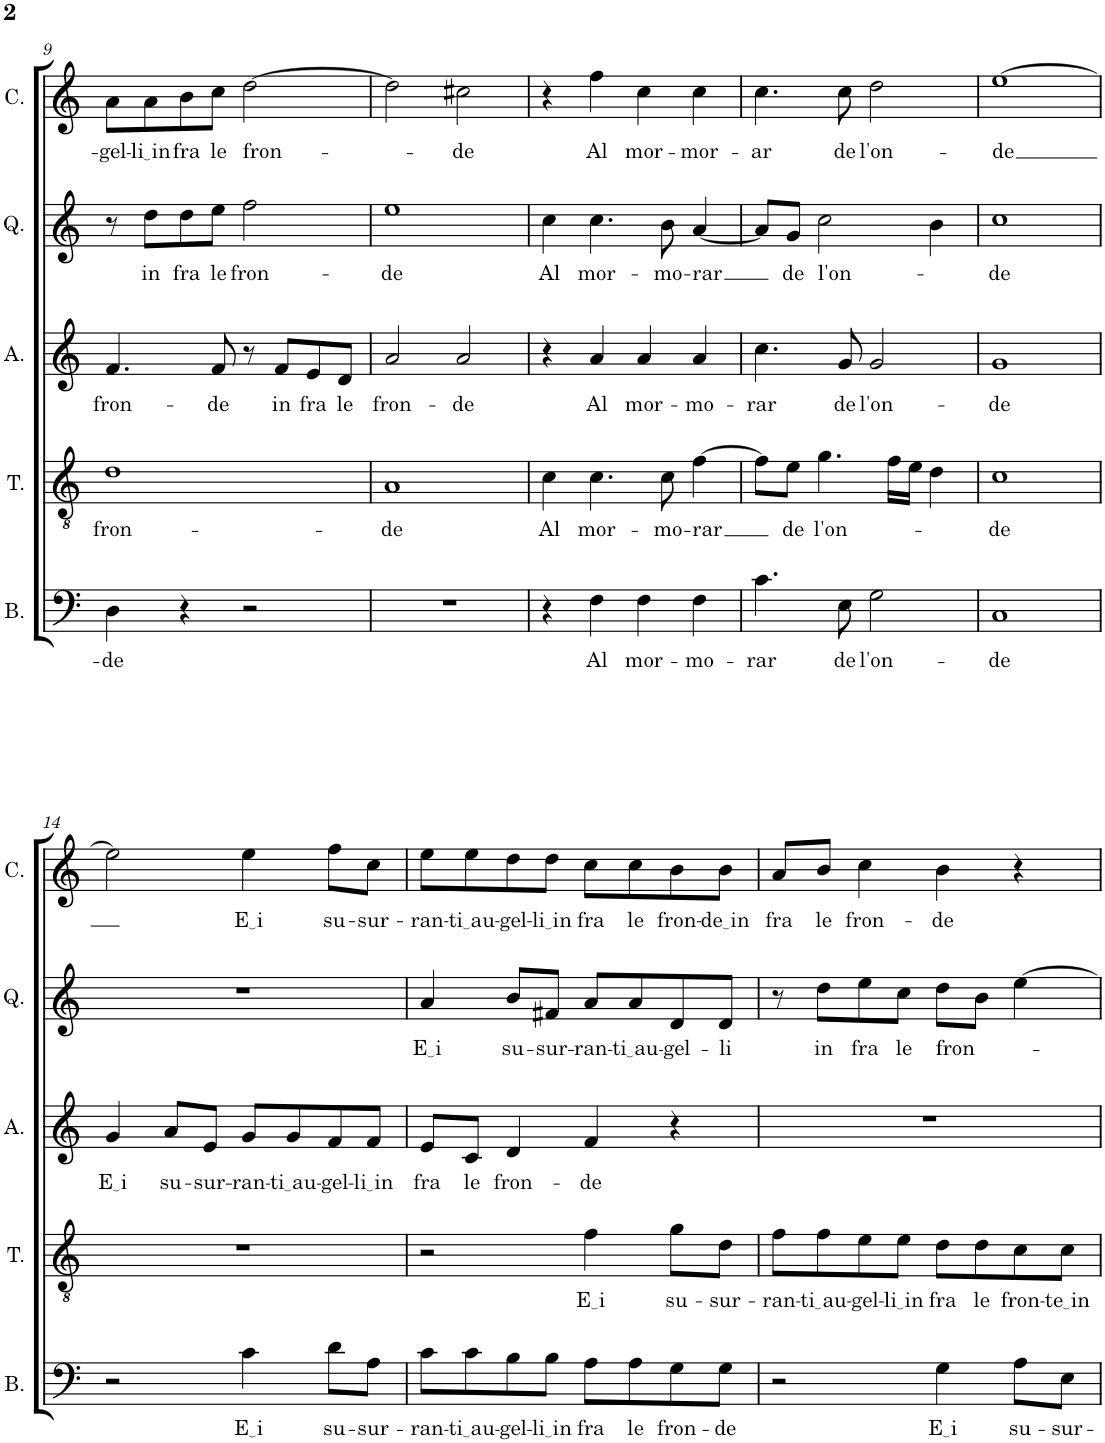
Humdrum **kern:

**kern	**text	**kern	**text	**kern	**text	**kern	**text	**kern	**text
*part5	*part5	*part4	*part4	*part3	*part3	*part2	*part2	*part1	*part1
*staff5	*staff5	*staff4	*staff4	*staff3	*staff3	*staff2	*staff2	*staff1	*staff1
*I"Bass	*	*I"Tenor	*	*I"Alto	*	*I"Quinto	*	*I"Canto	*
*I'B.	*	*I'T.	*	*I'A.	*	*I'Q.	*	*I'C.	*
!!LO:PB:g=z
*clefF4	*	*clefGv2	*	*clefG2	*	*clefG2	*	*clefG2	*
*k[]	*	*k[]	*	*k[]	*	*k[]	*	*k[]	*
*M4/4	*	*M4/4	*	*M4/4	*	*M4/4	*	*M4/4	*
*met(c)	*	*met(c)	*	*met(c)	*	*met(c)	*	*met(c)	*
=9	=9	=9	=9	=9	=9	=9	=9	=9	=9
!	!LO:LY:b	!	!LO:LY:b	!	!LO:LY:b	!	!	!	!LO:LY:b
4D\	-de	1d	fron-	4.f/	fron-	8r	.	8a\L	-gel-
!	!	!	!	!	!	!	!LO:LY:b	!	!LO:LY:b
.	.	.	.	.	.	8dd\L	in	8a\	li in
!	!	!	!	!	!	!	!LO:LY:b	!	!LO:LY:b
4r	.	.	.	.	.	8dd\	fra	8b\	fra
!	!	!	!	!	!LO:LY:b	!	!LO:LY:b	!	!LO:LY:b
.	.	.	.	8f/	-de	8ee\J	le	8cc\J	le
!	!	!	!	!	!	!	!LO:LY:b	!	!LO:LY:b
2r	.	.	.	8r	.	2ff\	fron-	[2dd\	fron-
!	!	!	!	!	!LO:LY:b	!	!	!	!
.	.	.	.	8f/L	in	.	.	.	.
!	!	!	!	!	!LO:LY:b	!	!	!	!
.	.	.	.	8e/	fra	.	.	.	.
!	!	!	!	!	!LO:LY:b	!	!	!	!
.	.	.	.	8d/J	le	.	.	.	.
=10	=10	=10	=10	=10	=10	=10	=10	=10	=10
!	!	!	!LO:LY:b	!	!LO:LY:b	!	!LO:LY:b	!	!
1r	.	1A	-de	2a/	fron-	1ee	-de	2dd\]	.
!	!	!	!	!	!LO:LY:b	!	!	!	!LO:LY:b
.	.	.	.	2a/	-de	.	.	2cc#X\	-de
=11	=11	=11	=11	=11	=11	=11	=11	=11	=11
!	!	!	!LO:LY:b	!	!	!	!LO:LY:b	!	!
4r	.	4c\	Al	4r	.	4cc\	Al	4r	.
!	!LO:LY:b	!	!LO:LY:b	!	!LO:LY:b	!	!LO:LY:b	!	!LO:LY:b
4F\	Al	4.c\	mor-	4a/	Al	4.cc\	mor-	4ff\	Al
!	!LO:LY:b	!	!	!	!LO:LY:b	!	!	!	!LO:LY:b
4F\	mor-	.	.	4a/	mor-	.	.	4cc\	mor-
!	!	!	!LO:LY:b	!	!	!	!LO:LY:b	!	!
.	.	8c\	-mo-	.	.	8b\	-mo-	.	.
!	!LO:LY:b	!	!LO:LY:b	!	!LO:LY:b	!	!LO:LY:b	!	!LO:LY:b
4F\	-mo-	[4f\	-rar	4a/	-mo-	[4a/	-rar	4cc\	-mor-
=12	=12	=12	=12	=12	=12	=12	=12	=12	=12
!	!LO:LY:b	!	!	!	!LO:LY:b	!	!	!	!LO:LY:b
4.c\	-rar	8f\L]	.	4.cc\	-rar	8a/L]	.	4.cc\	-ar
!	!	!	!LO:LY:b	!	!	!	!LO:LY:b	!	!
.	.	8e\J	de	.	.	8g/J	de	.	.
!	!	!	!LO:LY:b	!	!	!	!LO:LY:b	!	!
.	.	4.g\	l'on-	.	.	2cc\	l'on-	.	.
!	!LO:LY:b	!	!	!	!LO:LY:b	!	!	!	!LO:LY:b
8E\	de	.	.	8g/	de	.	.	8cc\	de
!	!LO:LY:b	!	!	!	!LO:LY:b	!	!	!	!LO:LY:b
2G\	l'on-	.	.	2g/	l'on-	.	.	2dd\	l'on-
.	.	16f\LL	.	.	.	.	.	.	.
.	.	16e\JJ	.	.	.	.	.	.	.
.	.	4d\	.	.	.	4b\	.	.	.
=13	=13	=13	=13	=13	=13	=13	=13	=13	=13
!	!LO:LY:b	!	!LO:LY:b	!	!LO:LY:b	!	!LO:LY:b	!	!LO:LY:b
1C	-de	1c	-de	1g	-de	1cc	-de	[1ee	-de
!!LO:LB:g=z
=14	=14	=14	=14	=14	=14	=14	=14	=14	=14
!	!	!	!	!	!LO:LY:b	!	!	!	!
2r	.	1r	.	4g/	E i	1r	.	2ee\]	.
!	!	!	!	!	!LO:LY:b	!	!	!	!
.	.	.	.	8a/L	su-	.	.	.	.
!	!	!	!	!	!LO:LY:b	!	!	!	!
.	.	.	.	8e/J	-sur-	.	.	.	.
!	!LO:LY:b	!	!	!	!LO:LY:b	!	!	!	!LO:LY:b
4c\	E i	.	.	8g/L	-ran-	.	.	4ee\	E i
!	!	!	!	!	!LO:LY:b	!	!	!	!
.	.	.	.	8g/	ti au	.	.	.	.
!	!LO:LY:b	!	!	!	!LO:LY:b	!	!	!	!LO:LY:b
8d\L	su-	.	.	8f/	-gel-	.	.	8ff\L	su-
!	!LO:LY:b	!	!	!	!LO:LY:b	!	!	!	!LO:LY:b
8A\J	-sur-	.	.	8f/J	li in	.	.	8cc\J	-sur-
=15	=15	=15	=15	=15	=15	=15	=15	=15	=15
!	!LO:LY:b	!	!	!	!LO:LY:b	!	!LO:LY:b	!	!LO:LY:b
8c\L	-ran-	2r	.	8e/L	fra	4a/	E i	8ee\L	-ran-
!	!LO:LY:b	!	!	!	!LO:LY:b	!	!	!	!LO:LY:b
8c\	ti au	.	.	8c/J	le	.	.	8ee\	ti au
!	!LO:LY:b	!	!	!	!LO:LY:b	!	!LO:LY:b	!	!LO:LY:b
8B\	-gel-	.	.	4d/	fron-	8b/L	su-	8dd\	-gel-
!	!LO:LY:b	!	!	!	!	!	!LO:LY:b	!	!LO:LY:b
8B\J	li in	.	.	.	.	8f#X/J	-sur-	8dd\J	li in
!	!LO:LY:b	!	!LO:LY:b	!	!LO:LY:b	!	!LO:LY:b	!	!LO:LY:b
8A\L	fra	4f\	E i	4f/	-de	8a/L	-ran-	8cc\L	fra
!	!LO:LY:b	!	!	!	!	!	!LO:LY:b	!	!LO:LY:b
8A\	le	.	.	.	.	8a/	ti au	8cc\	le
!	!LO:LY:b	!	!LO:LY:b	!	!	!	!LO:LY:b	!	!LO:LY:b
8G\	fron-	8g\L	su-	4r	.	8d/	-gel-	8b\	fron-
!	!LO:LY:b	!	!LO:LY:b	!	!	!	!LO:LY:b	!	!LO:LY:b
8G\J	-de	8d\J	-sur-	.	.	8d/J	-li	8b\J	de in
=16	=16	=16	=16	=16	=16	=16	=16	=16	=16
!	!	!	!LO:LY:b	!	!	!	!	!	!LO:LY:b
2r	.	8f\L	-ran-	1r	.	8r	.	8a/L	fra
!	!	!	!LO:LY:b	!	!	!	!LO:LY:b	!	!LO:LY:b
.	.	8f\	ti au	.	.	8dd\L	in	8b/J	le
!	!	!	!LO:LY:b	!	!	!	!LO:LY:b	!	!LO:LY:b
.	.	8e\	-gel-	.	.	8ee\	fra	4cc\	fron-
!	!	!	!LO:LY:b	!	!	!	!LO:LY:b	!	!
.	.	8e\J	li in	.	.	8cc\J	le	.	.
!	!LO:LY:b	!	!LO:LY:b	!	!	!	!LO:LY:b	!	!LO:LY:b
4G\	E i	8d\L	fra	.	.	8dd\L	fron-	4b\	-de
!	!	!	!LO:LY:b	!	!	!	!	!	!
.	.	8d\	le	.	.	8b\J	.	.	.
!	!LO:LY:b	!	!LO:LY:b	!	!	!	!	!	!
8A\L	su-	8c\	fron-	.	.	[4ee\	.	4r	.
!	!LO:LY:b	!	!LO:LY:b	!	!	!	!	!	!
8E\J	-sur-	8c\J	te in	.	.	.	.	.	.
=	=	=	=	=	=	=	=	=	=
*-	*-	*-	*-	*-	*-	*-	*-	*-	*-
